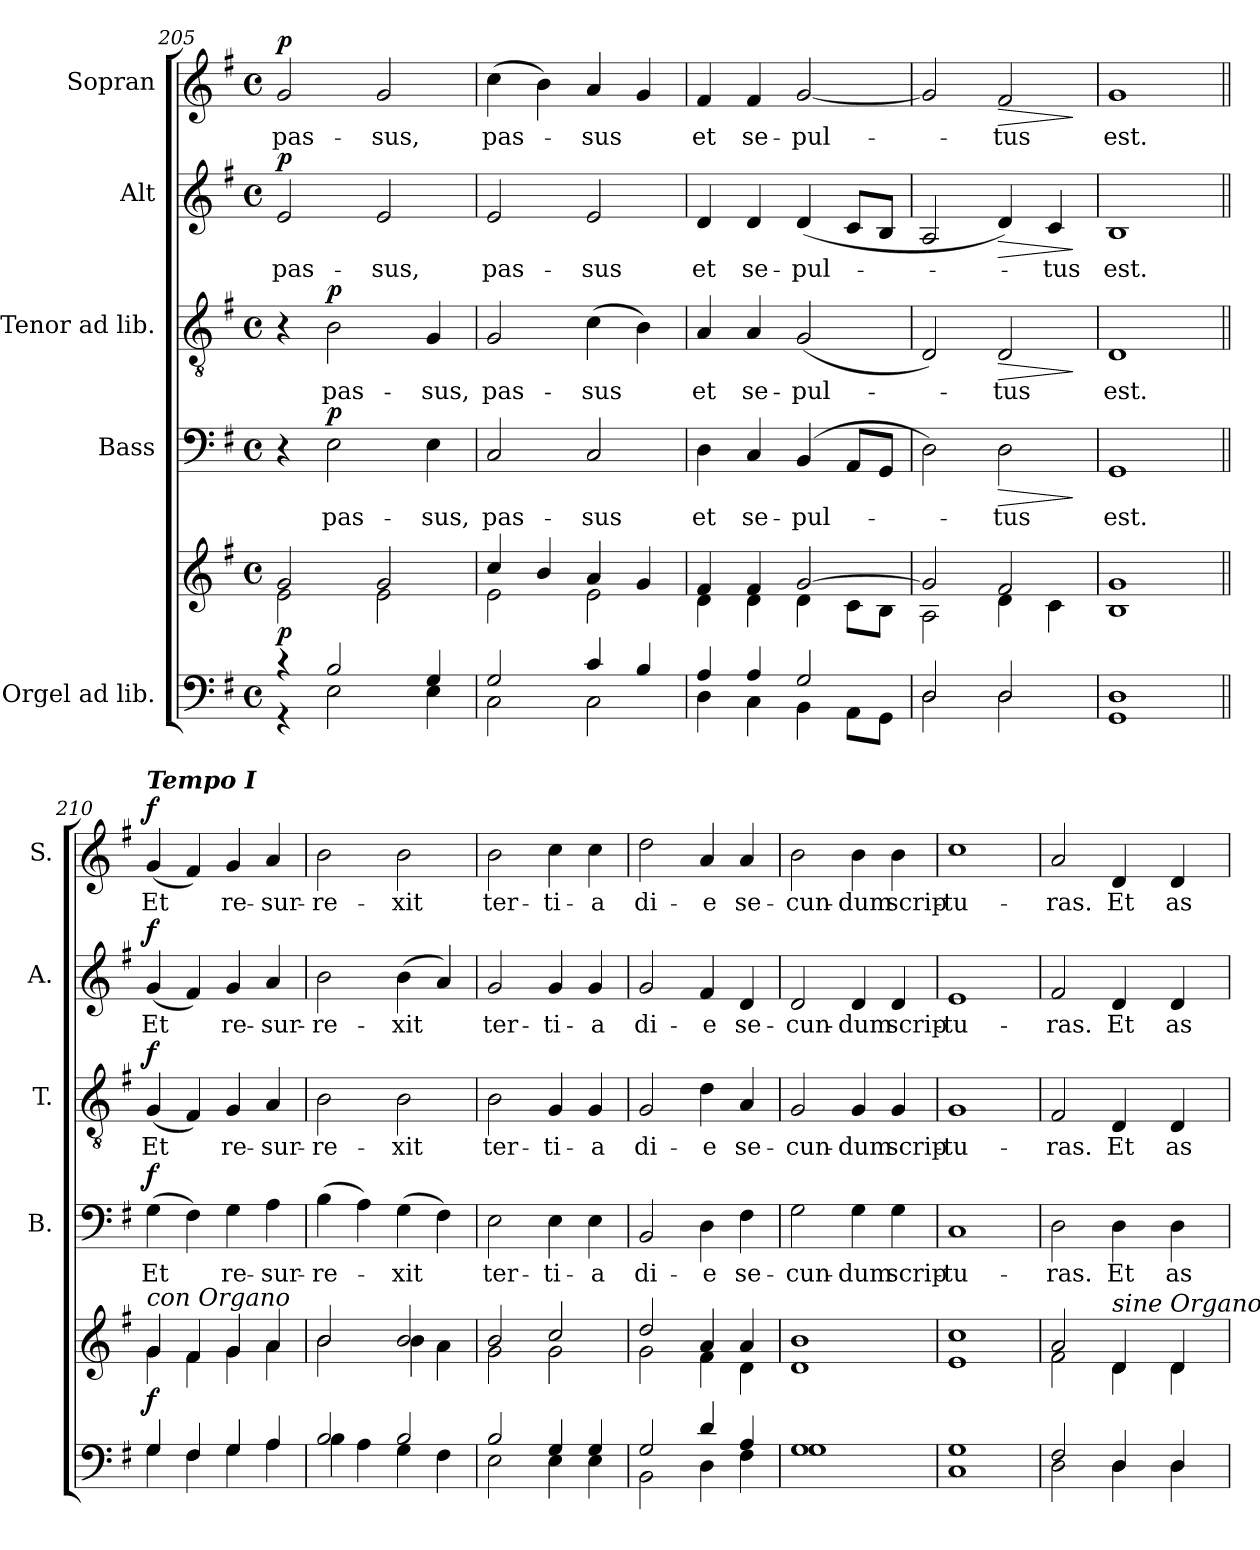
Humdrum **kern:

**kern	**kern	**dynam	**kern	**text	**dynam	**kern	**text	**dynam	**kern	**text	**dynam	**kern	**text	**dynam
*part5	*part5	*part5	*part4	*part4	*part4	*part3	*part3	*part3	*part2	*part2	*part2	*part1	*part1	*part1
*staff6	*staff5	*staff5/6	*staff4	*staff4	*staff4	*staff3	*staff3	*staff3	*staff2	*staff2	*staff2	*staff1	*staff1	*staff1
*I"Orgel ad lib.	*	*	*I"Bass	*	*	*I"Tenor ad lib.	*	*	*I"Alt	*	*	*I"Sopran	*	*
*	*	*	*I'B.	*	*	*I'T.	*	*	*I'A.	*	*	*I'S.	*	*
*clefF4	*clefG2	*	*clefF4	*	*	*clefGv2	*	*	*clefG2	*	*	*clefG2	*	*
*k[f#]	*k[f#]	*	*k[f#]	*	*	*k[f#]	*	*	*k[f#]	*	*	*k[f#]	*	*
*G:	*G:	*	*G:	*	*	*G:	*	*	*G:	*	*	*G:	*	*
*M4/4	*M4/4	*	*M4/4	*	*	*M4/4	*	*	*M4/4	*	*	*M4/4	*	*
*met(c)	*met(c)	*	*met(c)	*	*	*met(c)	*	*	*met(c)	*	*	*met(c)	*	*
=205	=205	=205	=205	=205	=205	=205	=205	=205	=205	=205	=205	=205	=205	=205
*^	*^	*	*	*	*	*	*	*	*	*	*	*	*	*
!	!	!	!	!LO:DY:b	!	!	!	!	!	!	!	!LO:LY:b	!LO:DY:a	!	!LO:LY:b	!LO:DY:a
4r	4r	2g/	2e\	p	4r	.	.	4r	.	.	2e/	pas-	p	2g/	pas-	p
!	!	!	!	!	!	!LO:LY:b	!LO:DY:a	!	!LO:LY:b	!LO:DY:a	!	!	!	!	!	!
2B/	2E\	.	.	.	2E\	pas-	p	2B\	pas-	p	.	.	.	.	.	.
!	!	!	!	!	!	!	!	!	!	!	!	!LO:LY:b	!	!	!LO:LY:b	!
.	.	2g/	2e\	.	.	.	.	.	.	.	2e/	-sus,	.	2g/	-sus,	.
!	!	!	!	!	!	!LO:LY:b	!	!	!LO:LY:b	!	!	!	!	!	!	!
4G/	4E\	.	.	.	4E\	-sus,	.	4G/	-sus,	.	.	.	.	.	.	.
=206	=206	=206	=206	=206	=206	=206	=206	=206	=206	=206	=206	=206	=206	=206	=206	=206
!	!	!	!	!	!	!LO:LY:b	!	!	!LO:LY:b	!	!	!LO:LY:b	!	!	!LO:LY:b	!
2G/	2C\	4cc/	2e\	.	2C/	pas-	.	2G/	pas-	.	2e/	pas-	.	(>4cc\	pas-	.
.	.	4b/	.	.	.	.	.	.	.	.	.	.	.	4b\)	.	.
!	!	!	!	!	!	!LO:LY:b	!	!	!LO:LY:b	!	!	!LO:LY:b	!	!	!LO:LY:b	!
4c/	2C\	4a/	2e\	.	2C/	-sus	.	(>4c\	-sus	.	2e/	-sus	.	4a/	-sus	.
4B/	.	4g/	.	.	.	.	.	4B\)	.	.	.	.	.	4g/	.	.
=207	=207	=207	=207	=207	=207	=207	=207	=207	=207	=207	=207	=207	=207	=207	=207	=207
!	!	!	!	!	!	!LO:LY:b	!	!	!LO:LY:b	!	!	!LO:LY:b	!	!	!LO:LY:b	!
4A/	4D\	4f#/	4d\	.	4D\	et	.	4A/	et	.	4d/	et	.	4f#/	et	.
!	!	!	!	!	!	!LO:LY:b	!	!	!LO:LY:b	!	!	!LO:LY:b	!	!	!LO:LY:b	!
4A/	4C\	4f#/	4d\	.	4C/	se-	.	4A/	se-	.	4d/	se-	.	4f#/	se-	.
!	!	!	!	!	!	!LO:LY:b	!	!	!LO:LY:b	!	!	!LO:LY:b	!	!	!LO:LY:b	!
2G/	4BB\	[>2g/	4d\	.	(4BB/	-pul-	.	(<2G/	-pul-	.	(<4d/	-pul-	.	[2g/	-pul-	.
.	8AA\L	.	8c\L	.	8AA/L	.	.	.	.	.	8c/L	.	.	.	.	.
.	8GG\J	.	8B\J	.	8GG/J	.	.	.	.	.	8B/J	.	.	.	.	.
=208	=208	=208	=208	=208	=208	=208	=208	=208	=208	=208	=208	=208	=208	=208	=208	=208
2D/	2D\	2g/]	2A\	.	2D\)	.	.	2D/)	.	.	2A/	.	.	2g/]	.	.
!	!	!	!	!	!	!LO:LY:b	!LO:HP:b	!	!LO:LY:b	!LO:HP:b	!	!	!LO:HP:b	!	!LO:LY:b	!LO:HP:b
2D/	2D\	2f#/	4d\	.	2D\	-tus	>	2D/	-tus	>	4d/)	.	>	2f#/	-tus	>
!	!	!	!	!	!	!	!	!	!	!	!	!LO:LY:b	!	!	!	!
.	.	.	4c\	.	.	.	.	.	.	.	4c/	-tus	.	.	.	.
*v	*v	*	*	*	*	*	*	*	*	*	*	*	*	*	*	*
*	*v	*v	*	*	*	*	*	*	*	*	*	*	*	*	*
.	.	.	.	.	]	.	.	]	.	.	]	.	.	]
=209	=209	=209	=209	=209	=209	=209	=209	=209	=209	=209	=209	=209	=209	=209
*^	*^	*	*	*	*	*	*	*	*	*	*	*	*	*
!	!	!	!	!	!	!LO:LY:b	!	!	!LO:LY:b	!	!	!LO:LY:b	!	!	!LO:LY:b	!
1D	1GG	1g	1B	.	1GG	est.	.	1D	est.	.	1B	est.	.	1g	est.	.
=210||	=210||	=210||	=210||	=210||	=210||	=210||	=210||	=210||	=210||	=210||	=210||	=210||	=210||	=210||	=210||	=210||
!	!	!	!	!	!	!	!	!	!	!	!	!	!	!LO:TX:a:Bi:t=Tempo I	!	!
!	!	!LO:TX:a:i:t=con Organo	!	!	!	!	!	!	!	!	!	!	!	!	!	!
!	!	!	!	!LO:DY:b	!	!LO:LY:b	!LO:DY:a	!	!LO:LY:b	!LO:DY:a	!	!LO:LY:b	!LO:DY:a	!	!LO:LY:b	!LO:DY:a
4G/	4G\	4g/	4g\	f	(>4G\	Et	f	(<4G/	Et	f	(<4g/	Et	f	(<4g/	Et	f
4F#/	4F#\	4f#/	4f#\	.	4F#\)	.	.	4F#/)	.	.	4f#/)	.	.	4f#/)	.	.
!	!	!	!	!	!	!LO:LY:b	!	!	!LO:LY:b	!	!	!LO:LY:b	!	!	!LO:LY:b	!
4G/	4G\	4g/	4g\	.	4G\	re-	.	4G/	re-	.	4g/	re-	.	4g/	re-	.
!	!	!	!	!	!	!LO:LY:b	!	!	!LO:LY:b	!	!	!LO:LY:b	!	!	!LO:LY:b	!
4A/	4A\	4a/	4a\	.	4A\	-sur-	.	4A/	-sur-	.	4a/	-sur-	.	4a/	-sur-	.
!!LO:PB:g=z
=211	=211	=211	=211	=211	=211	=211	=211	=211	=211	=211	=211	=211	=211	=211	=211	=211
!	!	!	!	!	!	!LO:LY:b	!	!	!LO:LY:b	!	!	!LO:LY:b	!	!	!LO:LY:b	!
2B/	4B\	2b/	2b\	.	(>4B\	-re-	.	2B\	-re-	.	2b\	-re-	.	2b\	-re-	.
.	4A\	.	.	.	4A\)	.	.	.	.	.	.	.	.	.	.	.
!	!	!	!	!	!	!LO:LY:b	!	!	!LO:LY:b	!	!	!LO:LY:b	!	!	!LO:LY:b	!
2B/	4G\	2b/	4b\	.	(>4G\	-xit	.	2B\	-xit	.	(>4b\	-xit	.	2b\	-xit	.
.	4F#\	.	4a\	.	4F#\)	.	.	.	.	.	4a/)	.	.	.	.	.
=212	=212	=212	=212	=212	=212	=212	=212	=212	=212	=212	=212	=212	=212	=212	=212	=212
!	!	!	!	!	!	!LO:LY:b	!	!	!LO:LY:b	!	!	!LO:LY:b	!	!	!LO:LY:b	!
2B/	2E\	2b/	2g\	.	2E\	ter-	.	2B\	ter-	.	2g/	ter-	.	2b\	ter-	.
!	!	!	!	!	!	!LO:LY:b	!	!	!LO:LY:b	!	!	!LO:LY:b	!	!	!LO:LY:b	!
4G/	4E\	2cc/	2g\	.	4E\	-ti-	.	4G/	-ti-	.	4g/	-ti-	.	4cc\	-ti-	.
!	!	!	!	!	!	!LO:LY:b	!	!	!LO:LY:b	!	!	!LO:LY:b	!	!	!LO:LY:b	!
4G/	4E\	.	.	.	4E\	-a	.	4G/	-a	.	4g/	-a	.	4cc\	-a	.
=213	=213	=213	=213	=213	=213	=213	=213	=213	=213	=213	=213	=213	=213	=213	=213	=213
!	!	!	!	!	!	!LO:LY:b	!	!	!LO:LY:b	!	!	!LO:LY:b	!	!	!LO:LY:b	!
2G/	2BB\	2dd/	2g\	.	2BB/	di-	.	2G/	di-	.	2g/	di-	.	2dd\	di-	.
!	!	!	!	!	!	!LO:LY:b	!	!	!LO:LY:b	!	!	!LO:LY:b	!	!	!LO:LY:b	!
4d/	4D\	4a/	4f#\	.	4D\	-e	.	4d\	-e	.	4f#/	-e	.	4a/	-e	.
!	!	!	!	!	!	!LO:LY:b	!	!	!LO:LY:b	!	!	!LO:LY:b	!	!	!LO:LY:b	!
4A/	4F#\	4a/	4d\	.	4F#\	se-	.	4A/	se-	.	4d/	se-	.	4a/	se-	.
=214	=214	=214	=214	=214	=214	=214	=214	=214	=214	=214	=214	=214	=214	=214	=214	=214
!	!	!	!	!	!	!LO:LY:b	!	!	!LO:LY:b	!	!	!LO:LY:b	!	!	!LO:LY:b	!
1G	1G	1b	1d	.	2G\	-cun-	.	2G/	-cun-	.	2d/	-cun-	.	2b\	-cun-	.
!	!	!	!	!	!	!LO:LY:b	!	!	!LO:LY:b	!	!	!LO:LY:b	!	!	!LO:LY:b	!
.	.	.	.	.	4G\	-dum	.	4G/	-dum	.	4d/	-dum	.	4b\	-dum	.
!	!	!	!	!	!	!LO:LY:b	!	!	!LO:LY:b	!	!	!LO:LY:b	!	!	!LO:LY:b	!
.	.	.	.	.	4G\	scrip-	.	4G/	scrip-	.	4d/	scrip-	.	4b\	scrip-	.
=215	=215	=215	=215	=215	=215	=215	=215	=215	=215	=215	=215	=215	=215	=215	=215	=215
!	!	!	!	!	!	!LO:LY:b	!	!	!LO:LY:b	!	!	!LO:LY:b	!	!	!LO:LY:b	!
1G	1C	1cc	1e	.	1C	-tu-	.	1G	-tu-	.	1e	-tu-	.	1cc	-tu-	.
=216	=216	=216	=216	=216	=216	=216	=216	=216	=216	=216	=216	=216	=216	=216	=216	=216
!	!	!	!	!	!	!LO:LY:b	!	!	!LO:LY:b	!	!	!LO:LY:b	!	!	!LO:LY:b	!
2F#/	2D\	2a/	2f#\	.	2D\	-ras.	.	2F#/	-ras.	.	2f#/	-ras.	.	2a/	-ras.	.
!	!	!LO:TX:a:i:t=sine Organo	!	!	!	!	!	!	!	!	!	!	!	!	!	!
!	!	!	!	!	!	!LO:LY:b	!	!	!LO:LY:b	!	!	!LO:LY:b	!	!	!LO:LY:b	!
4D/	4D\	4d/	4d\	.	4D\	Et	.	4D/	Et	.	4d/	Et	.	4d/	Et	.
!	!	!	!	!	!	!LO:LY:b	!	!	!LO:LY:b	!	!	!LO:LY:b	!	!	!LO:LY:b	!
4D/	4D\	4d/	4d\	.	4D\	as-	.	4D/	as-	.	4d/	as-	.	4d/	as-	.
*v	*v	*	*	*	*	*	*	*	*	*	*	*	*	*	*	*
*	*v	*v	*	*	*	*	*	*	*	*	*	*	*	*	*
=	=	=	=	=	=	=	=	=	=	=	=	=	=	=
*-	*-	*-	*-	*-	*-	*-	*-	*-	*-	*-	*-	*-	*-	*-
